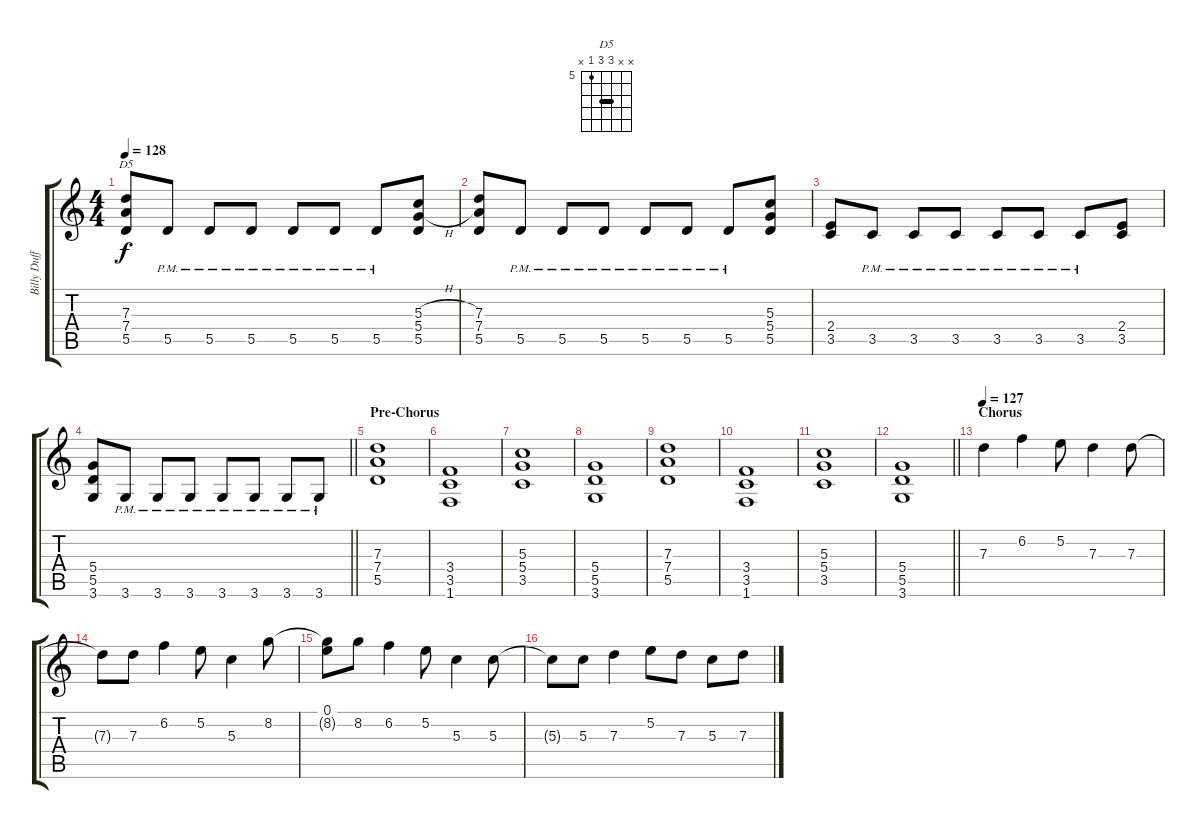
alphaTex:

\track ("Billy Duffy [Lead]" "Billy Duff") {instrument distortionguitar}
\staff {score tabs}
\tuning (E4 B3 G3 D3 A2 E2) {hide}
\chord ("D5" x x 7 7 5 x) {firstfret 5 barre 7}
\ts (4 4)
\tempo 128
\clef g2
\ks c
(7.3 7.4 5.5).8{ch "D5" dy f} 5.5{pm}.8 5.5{pm}.8 5.5{pm}.8 5.5{pm}.8 5.5{pm}.8 5.5{pm}.8 (5.3{h} 5.4{h} 5.5).8 |
(7.3 7.4 5.5).8 5.5{pm}.8 5.5{pm}.8 5.5{pm}.8 5.5{pm}.8 5.5{pm}.8 5.5{pm}.8 (5.3 5.4 5.5).8 |
(2.4 3.5).8 3.5{pm}.8 3.5{pm}.8 3.5{pm}.8 3.5{pm}.8 3.5{pm}.8 3.5{pm}.8 (2.4 3.5).8 |
\barLineRight lightlight
(5.4 5.5 3.6).8 3.6{pm}.8 3.6{pm}.8 3.6{pm}.8 3.6{pm}.8 3.6{pm}.8 3.6{pm}.8 3.6{pm}.8 |
\section ("" "Pre-Chorus")
(7.3 7.4 5.5).1 |
(3.4 3.5 1.6).1 |
(5.3 5.4 3.5).1 |
(5.4 5.5 3.6).1 |
(7.3 7.4 5.5).1 |
(3.4 3.5 1.6).1 |
(5.3 5.4 3.5).1 |
\barLineRight lightlight
(5.4 5.5 3.6).1 |
\section ("" "Chorus")
\tempo 127
7.3.4 6.2.4 5.2.8 7.3.4 7.3.8 |
7.3{t}.8 7.3.8 6.2.4 5.2.8 5.3.4 8.2.8 |
(0.1 8.2{t}).8 8.2.8 6.2.4 5.2.8 5.3.4 5.3.8 |
5.3{t}.8 5.3.8 7.3.4 5.2.8 7.3.8 5.3.8 7.3.8
